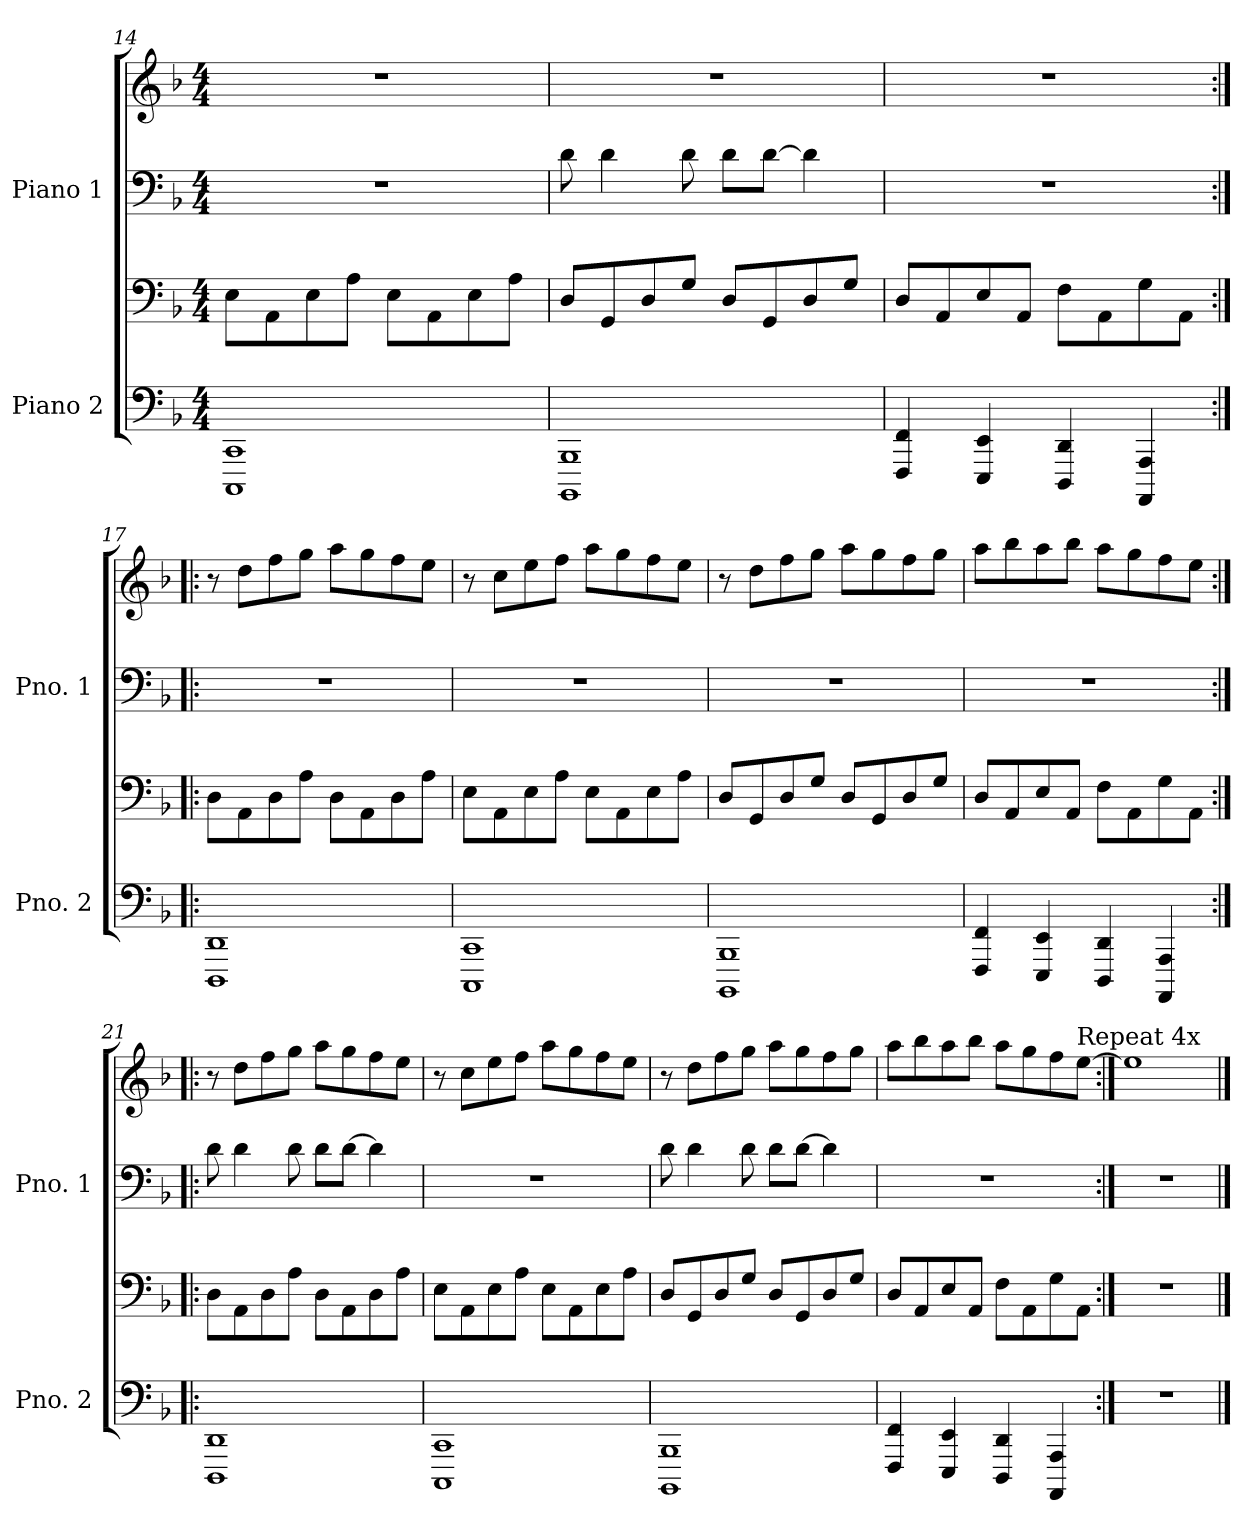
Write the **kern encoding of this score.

**kern	**kern	**kern	**kern
*part2	*part2	*part1	*part1
*staff4	*staff3	*staff2	*staff1
*I"Piano 2	*	*I"Piano 1	*
*I'Pno. 2	*	*I'Pno. 1	*
*clefF4	*clefF4	*clefF4	*clefG2
*k[b-]	*k[b-]	*k[b-]	*k[b-]
*M4/4	*M4/4	*M4/4	*M4/4
=14	=14	=14	=14
1CCC 1CC	8E\L	1r	1r
.	8AA\	.	.
.	8E\	.	.
.	8A\J	.	.
.	8E\L	.	.
.	8AA\	.	.
.	8E\	.	.
.	8A\J	.	.
=15	=15	=15	=15
1BBBB- 1BBB-	8D/L	8d\	1r
.	8GG/	4d\	.
.	8D/	.	.
.	8G/J	8d\	.
.	8D/L	8d\L	.
.	8GG/	[8d\J	.
.	8D/	4d\]	.
.	8G/J	.	.
=16	=16	=16	=16
4FFF/ 4FF/	8D/L	1r	1r
.	8AA/	.	.
4EEE/ 4EE/	8E/	.	.
.	8AA/J	.	.
4DDD/ 4DD/	8F\L	.	.
.	8AA\	.	.
4AAAA/ 4AAA/	8G\	.	.
.	8AA\J	.	.
!!LO:LB:g=z
=17:|!|:	=17:|!|:	=17:|!|:	=17:|!|:
1DDD 1DD	8D\L	1r	8r
.	8AA\	.	8dd\L
.	8D\	.	8ff\
.	8A\J	.	8gg\J
.	8D\L	.	8aa\L
.	8AA\	.	8gg\
.	8D\	.	8ff\
.	8A\J	.	8ee\J
=18	=18	=18	=18
1CCC 1CC	8E\L	1r	8r
.	8AA\	.	8cc\L
.	8E\	.	8ee\
.	8A\J	.	8ff\J
.	8E\L	.	8aa\L
.	8AA\	.	8gg\
.	8E\	.	8ff\
.	8A\J	.	8ee\J
=19	=19	=19	=19
1BBBB- 1BBB-	8D/L	1r	8r
.	8GG/	.	8dd\L
.	8D/	.	8ff\
.	8G/J	.	8gg\J
.	8D/L	.	8aa\L
.	8GG/	.	8gg\
.	8D/	.	8ff\
.	8G/J	.	8gg\J
=20	=20	=20	=20
4FFF/ 4FF/	8D/L	1r	8aa\L
.	8AA/	.	8bb-\
4EEE/ 4EE/	8E/	.	8aa\
.	8AA/J	.	8bb-\J
4DDD/ 4DD/	8F\L	.	8aa\L
.	8AA\	.	8gg\
4AAAA/ 4AAA/	8G\	.	8ff\
.	8AA\J	.	8ee\J
!!LO:LB:g=z
=21:|!|:	=21:|!|:	=21:|!|:	=21:|!|:
1DDD 1DD	8D\L	8d\	8r
.	8AA\	4d\	8dd\L
.	8D\	.	8ff\
.	8A\J	8d\	8gg\J
.	8D\L	8d\L	8aa\L
.	8AA\	[8d\J	8gg\
.	8D\	4d\]	8ff\
.	8A\J	.	8ee\J
=22	=22	=22	=22
1CCC 1CC	8E\L	1r	8r
.	8AA\	.	8cc\L
.	8E\	.	8ee\
.	8A\J	.	8ff\J
.	8E\L	.	8aa\L
.	8AA\	.	8gg\
.	8E\	.	8ff\
.	8A\J	.	8ee\J
=23	=23	=23	=23
1BBBB- 1BBB-	8D/L	8d\	8r
.	8GG/	4d\	8dd\L
.	8D/	.	8ff\
.	8G/J	8d\	8gg\J
.	8D/L	8d\L	8aa\L
.	8GG/	[8d\J	8gg\
.	8D/	4d\]	8ff\
.	8G/J	.	8gg\J
=24	=24	=24	=24
4FFF/ 4FF/	8D/L	1r	8aa\L
.	8AA/	.	8bb-\
4EEE/ 4EE/	8E/	.	8aa\
.	8AA/J	.	8bb-\J
4DDD/ 4DD/	8F\L	.	8aa\L
.	8AA\	.	8gg\
4AAAA/ 4AAA/	8G\	.	8ff\
!	!	!	!LO:TX:a:t=Repeat 4x
.	8AA\J	.	[8ee\J
=25:|!	=25:|!	=25:|!	=25:|!
1r	1r	1r	1ee]
==	==	==	==
*-	*-	*-	*-
